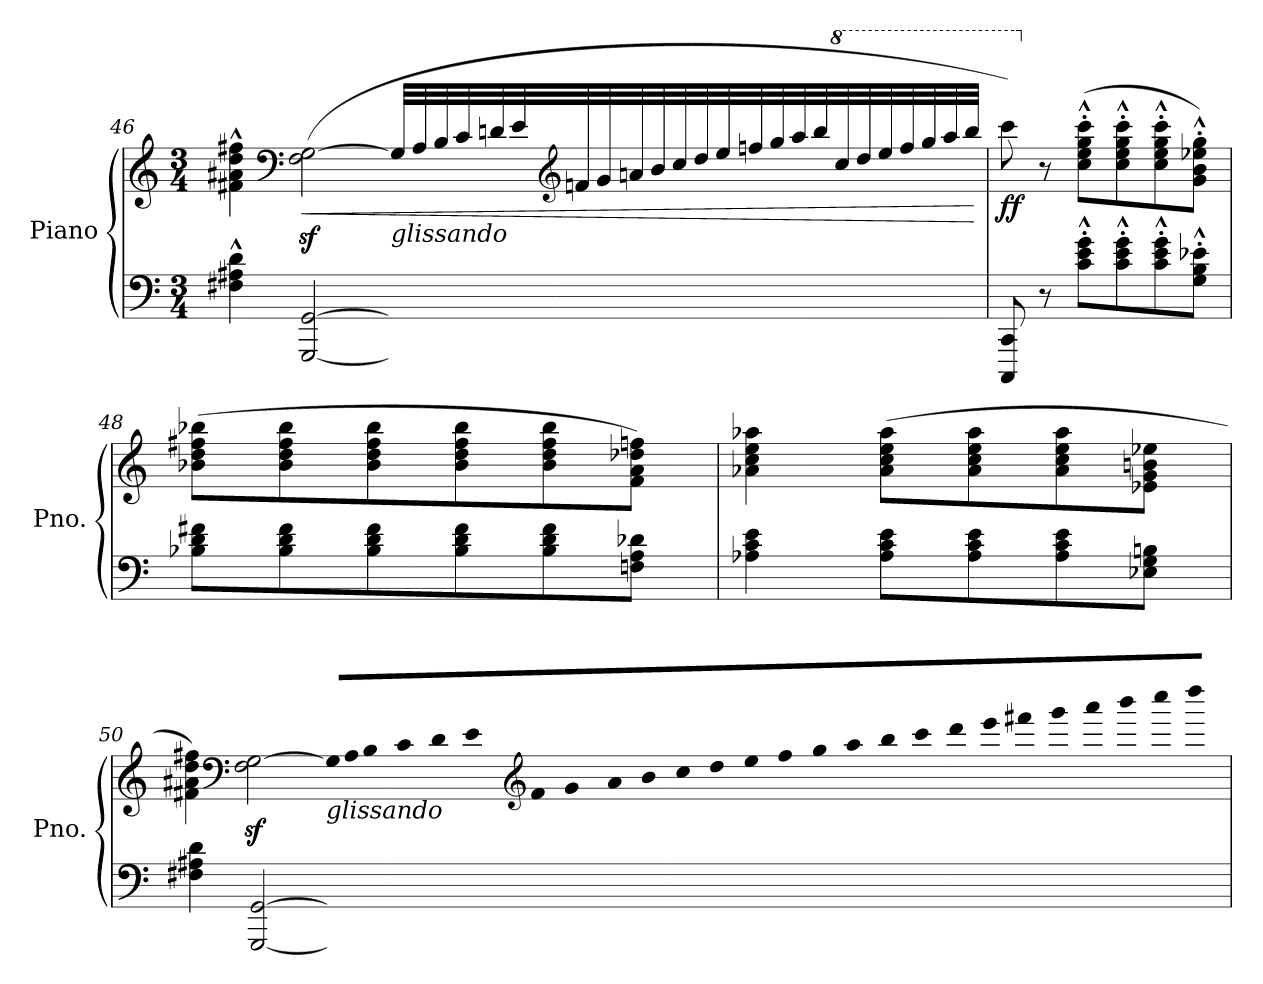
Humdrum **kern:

**kern	**kern	**dynam
*part1	*part1	*part1
*staff2	*staff1	*staff1/2
*I"Piano	*	*
*I'Pno.	*	*
!!LO:LB:g=z
*clefF4	*clefG2	*
*k[]	*k[]	*
*M3/4	*M3/4	*
=46	=46	=46
4F#X\^^ 4A#X\^^ 4d\^^	4f#X\^^ 4a#X\^^ 4dd\^^ 4ff#X\^^	.
*	*clefF4	*
!	!	!LO:HP:b
[2GGG/ [2GG/	(>2F\z< [2G\z<	<
!	!LO:TX:b:i:t=glissando	!
2.GGG/yy] 2.GG/yy]	32G!/LLL]	.
.	32A!/	.
.	32B!/	.
.	32c!/	.
.	32dn!/	.
.	32e!/	.
*	*clefG2	*
.	32fn!/	.
.	32g!/	.
.	32an!/	.
.	32b!/	.
.	32cc!/	.
.	32dd!/	.
.	32ee!/	.
.	32ffn!/	.
.	32gg!/	.
.	32aa!/	.
.	32bb!/	.
*	*8va	*
.	32ccc!/	.
.	32ddd!/	.
.	32eee!/	.
.	32fff!/	.
.	32ggg!/	.
.	32aaa!/	.
.	32bbb!/JJJ	.
.	.	[
=47	=47	=47
!	!	!LO:DY:b
8CCC/ 8CC/	8cccc\)	ff
*	*X8va	*
8r	8r	.
8c\'^^ 8e\'^^ 8g\'^^L	(>8cc\'^^ 8ee\'^^ 8gg\'^^ 8ccc\'^^L	.
8c\'^^ 8e\'^^ 8g\'^^	8cc\'^^ 8ee\'^^ 8gg\'^^ 8ccc\'^^	.
8c\'^^ 8e\'^^ 8g\'^^	8cc\'^^ 8ee\'^^ 8gg\'^^ 8ccc\'^^	.
8G\'^^ 8B\'^^ 8e-X\'^^J	8g\'^^ 8b\'^^ 8ee-X\'^^ 8gg\'^^J)	.
!!LO:LB:g=z
=48	=48	=48
8B-X\ 8d\ 8f#X\L	(>8b-X\ 8dd\ 8ff#X\ 8bb-X\L	.
8B-\ 8d\ 8f#\	8b-\ 8dd\ 8ff#\ 8bb-\	.
8B-\ 8d\ 8f#\	8b-\ 8dd\ 8ff#\ 8bb-\	.
8B-\ 8d\ 8f#\	8b-\ 8dd\ 8ff#\ 8bb-\	.
8B-\ 8d\ 8f#\	8b-\ 8dd\ 8ff#\ 8bb-\	.
8Fn\ 8A\ 8d-X\J	8f\ 8a\ 8dd-X\ 8ffn\J)	.
!!LO:LB:g=z
=49	=49	=49
4A-X\ 4c\ 4e\	4a-X\ 4cc\ 4ee\ 4aa-X\	.
8A-\ 8c\ 8e\L	(>8a-\ 8cc\ 8ee\ 8aa-\L	.
8A-\ 8c\ 8e\	8a-\ 8cc\ 8ee\ 8aa-\	.
8A-\ 8c\ 8e\	8a-\ 8cc\ 8ee\ 8aa-\	.
8E-X\ 8G\ 8Bn\J	8e-X\ 8g\ 8bn\ 8ee-X\J	.
=50	=50	=50
!LO:N:vis=256	!	!
240ryy	4f#X\ 4a#X\ 4dd\ 4ff#X\)	.
4F#X\ 4A#X\ 4d\	.	.
*	*clefF4	*
.	2F\z< [2G\z<	.
[2GGG/ [2GG/	.	.
*	*Xtuplet	*
!	!LO:TX:b:i:t=glissando	!
!	!LO:N:vis=32	!
.	384%11G!/LLL]	.
2.GGG/yy] 2.GG/yy]	.	.
!	!LO:N:vis=32	!
.	384%11A!/	.
.	1920ryy	.
!	!LO:N:vis=32	!
.	384%11B!/	.
!	!LO:N:vis=32	!
.	384%11c!/	.
.	1920ryy	.
!	!LO:N:vis=32	!
.	384%11d!/	.
!	!LO:N:vis=32	!
.	384%11e!/	.
.	1920ryy	.
*	*clefG2	*
!	!LO:N:vis=32	!
.	384%11f#!/	.
!	!LO:N:vis=32	!
.	384%11g!/	.
.	1920ryy	.
!	!LO:N:vis=32	!
.	384%11a#!/	.
!	!LO:N:vis=32	!
.	384%11b!/	.
.	1920ryy	.
!	!LO:N:vis=32	!
.	384%11cc!/	.
!	!LO:N:vis=32	!
.	384%11dd!/	.
.	1920ryy	.
!	!LO:N:vis=32	!
.	384%11ee!/	.
!	!LO:N:vis=32	!
.	384%11ff#!/	.
.	1920ryy	.
!	!LO:N:vis=32	!
.	384%11gg!/	.
!	!LO:N:vis=32	!
.	384%11aa!/	.
.	1920ryy	.
!	!LO:N:vis=32	!
.	384%11bb!/	.
!	!LO:N:vis=32	!
.	384%11ccc!/	.
.	1920ryy	.
!	!LO:N:vis=32	!
.	384%11ddd!/	.
!	!LO:N:vis=32	!
.	384%11eee!/	.
.	1920ryy	.
!	!LO:N:vis=32	!
.	384%11fff#X!/	.
!	!LO:N:vis=32	!
.	384%11ggg!/	.
.	1920ryy	.
!	!LO:N:vis=32	!
.	384%11aaa!/	.
!	!LO:N:vis=32	!
.	384%11bbb!/	.
.	1920ryy	.
!	!LO:N:vis=32	!
.	384%11cccc!/	.
!	!LO:N:vis=32	!
.	384%11dddd!/JJJ	.
.	128ryy	.
128ryy	.	.
.	320ryy	.
=	=	=
*-	*-	*-
